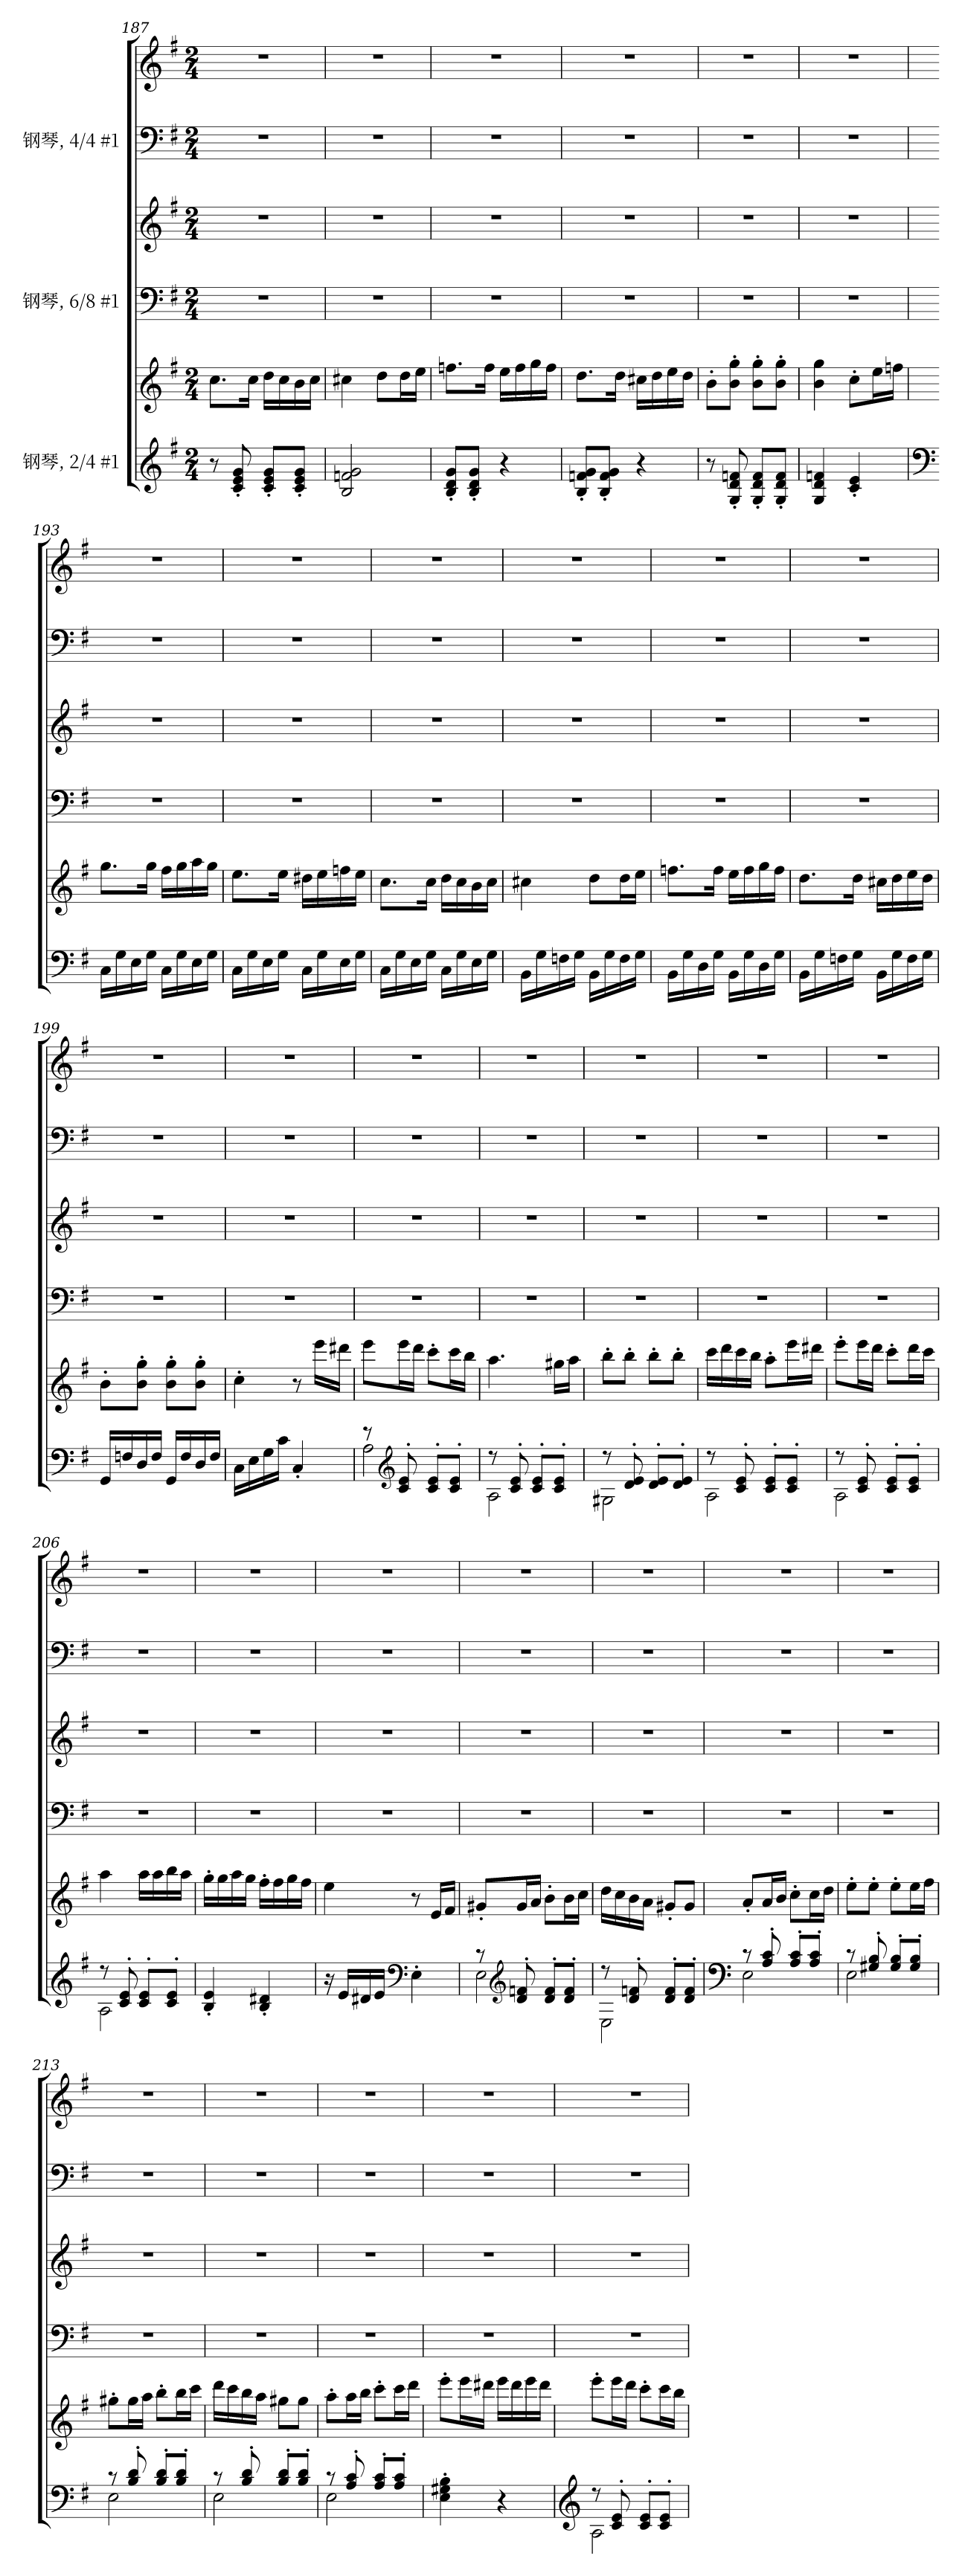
**kern	**kern	**kern	**kern	**kern	**kern
*part3	*part3	*part2	*part2	*part1	*part1
*staff6	*staff5	*staff4	*staff3	*staff2	*staff1
*I"钢琴, 2/4 #1	*	*I"钢琴, 6/8 #1	*	*I"钢琴, 4/4 #1	*
!!LO:LB:g=z
*clefG2	*clefG2	*clefF4	*clefG2	*clefF4	*clefG2
*k[f#]	*k[f#]	*k[f#]	*k[f#]	*k[f#]	*k[f#]
*M2/4	*M2/4	*M2/4	*M2/4	*M2/4	*M2/4
=187	=187	=187	=187	=187	=187
8r	8.cc\L	2r	2r	2r	2r
8c/' 8e/' 8g/'	.	.	.	.	.
.	16cc\Jk	.	.	.	.
8c/' 8e/' 8g/'L	16dd\LL	.	.	.	.
.	16cc\	.	.	.	.
8c/' 8e/' 8g/'J	16b\	.	.	.	.
.	16cc\JJ	.	.	.	.
=188	=188	=188	=188	=188	=188
2B/ 2fn/ 2g/	4cc#X\	2r	2r	2r	2r
.	8dd\L	.	.	.	.
.	16dd\L	.	.	.	.
.	16ee\JJ	.	.	.	.
=189	=189	=189	=189	=189	=189
8B/' 8d/' 8g/'L	8.ffn\L	2r	2r	2r	2r
8B/' 8d/' 8g/'J	.	.	.	.	.
.	16ff\Jk	.	.	.	.
4r	16ee\LL	.	.	.	.
.	16ff\	.	.	.	.
.	16gg\	.	.	.	.
.	16ff\JJ	.	.	.	.
=190	=190	=190	=190	=190	=190
8B/' 8fn/' 8g/'L	8.dd\L	2r	2r	2r	2r
8B/' 8f/' 8g/'J	.	.	.	.	.
.	16dd\Jk	.	.	.	.
4r	16cc#X\LL	.	.	.	.
.	16dd\	.	.	.	.
.	16ee\	.	.	.	.
.	16dd\JJ	.	.	.	.
=191	=191	=191	=191	=191	=191
8r	8b'\L	2r	2r	2r	2r
8G/' 8d/' 8fn/'	8b\' 8gg\'J	.	.	.	.
8G/' 8d/' 8f/'L	8b\' 8gg\'L	.	.	.	.
8G/' 8d/' 8f/'J	8b\' 8gg\'J	.	.	.	.
=192	=192	=192	=192	=192	=192
4G/ 4d/ 4fn/	4b\ 4gg\	2r	2r	2r	2r
4c/' 4e/'	8cc'\L	.	.	.	.
.	16ee\L	.	.	.	.
.	16ffn\JJ	.	.	.	.
!!LO:PB:g=z
=193	=193	=193	=193	=193	=193
*clefF4	*	*	*	*	*
16C\LL	8.gg\L	2r	2r	2r	2r
16G\	.	.	.	.	.
16E\	.	.	.	.	.
16G\JJ	16gg\Jk	.	.	.	.
16C\LL	16ff#\LL	.	.	.	.
16G\	16gg\	.	.	.	.
16E\	16aa\	.	.	.	.
16G\JJ	16gg\JJ	.	.	.	.
=194	=194	=194	=194	=194	=194
16C\LL	8.ee\L	2r	2r	2r	2r
16G\	.	.	.	.	.
16E\	.	.	.	.	.
16G\JJ	16ee\Jk	.	.	.	.
16C\LL	16dd#X\LL	.	.	.	.
16G\	16ee\	.	.	.	.
16E\	16ffn\	.	.	.	.
16G\JJ	16ee\JJ	.	.	.	.
=195	=195	=195	=195	=195	=195
16C\LL	8.cc\L	2r	2r	2r	2r
16G\	.	.	.	.	.
16E\	.	.	.	.	.
16G\JJ	16cc\Jk	.	.	.	.
16C\LL	16dd\LL	.	.	.	.
16G\	16cc\	.	.	.	.
16E\	16b\	.	.	.	.
16G\JJ	16cc\JJ	.	.	.	.
=196	=196	=196	=196	=196	=196
16BB\LL	4cc#X\	2r	2r	2r	2r
16G\	.	.	.	.	.
16Fn\	.	.	.	.	.
16G\JJ	.	.	.	.	.
16BB\LL	8dd\L	.	.	.	.
16G\	.	.	.	.	.
16F\	16dd\L	.	.	.	.
16G\JJ	16ee\JJ	.	.	.	.
!!LO:LB:g=z
=197	=197	=197	=197	=197	=197
16BB\LL	8.ffn\L	2r	2r	2r	2r
16G\	.	.	.	.	.
16D\	.	.	.	.	.
16G\JJ	16ff\Jk	.	.	.	.
16BB\LL	16ee\LL	.	.	.	.
16G\	16ff\	.	.	.	.
16D\	16gg\	.	.	.	.
16G\JJ	16ff\JJ	.	.	.	.
=198	=198	=198	=198	=198	=198
16BB\LL	8.dd\L	2r	2r	2r	2r
16G\	.	.	.	.	.
16Fn\	.	.	.	.	.
16G\JJ	16dd\Jk	.	.	.	.
16BB\LL	16cc#X\LL	.	.	.	.
16G\	16dd\	.	.	.	.
16F\	16ee\	.	.	.	.
16G\JJ	16dd\JJ	.	.	.	.
=199	=199	=199	=199	=199	=199
16GG/LL	8b'\L	2r	2r	2r	2r
16Fn/	.	.	.	.	.
16D/	8b\' 8gg\'J	.	.	.	.
16F/JJ	.	.	.	.	.
16GG/LL	8b\' 8gg\'L	.	.	.	.
16F/	.	.	.	.	.
16D/	8b\' 8gg\'J	.	.	.	.
16F/JJ	.	.	.	.	.
=200	=200	=200	=200	=200	=200
16C\LL	4cc'\	2r	2r	2r	2r
16E\	.	.	.	.	.
16G\	.	.	.	.	.
16c\JJ	.	.	.	.	.
4C'/	8r	.	.	.	.
.	16eee\LL	.	.	.	.
.	16ddd#X\JJ	.	.	.	.
!!LO:PB:g=z
=201	=201	=201	=201	=201	=201
*^	*	*	*	*	*
8r	2A\	8eee\L	2r	2r	2r	2r
*clefG2	*	*	*	*	*	*
8c/' 8e/'	.	16eee\L	.	.	.	.
.	.	16ddd\JJ	.	.	.	.
8c/' 8e/'L	.	8ccc'\L	.	.	.	.
8c/' 8e/'J	.	16ccc\L	.	.	.	.
.	.	16bb\JJ	.	.	.	.
=202	=202	=202	=202	=202	=202	=202
8r	2A\	4.aa\	2r	2r	2r	2r
8c/' 8e/'	.	.	.	.	.	.
8c/' 8e/'L	.	.	.	.	.	.
8c/' 8e/'J	.	16gg#X\LL	.	.	.	.
.	.	16aa\JJ	.	.	.	.
=203	=203	=203	=203	=203	=203	=203
8r	2G#X\	8bb'\L	2r	2r	2r	2r
8d/' 8e/'	.	8bb'\J	.	.	.	.
8d/' 8e/'L	.	8bb'\L	.	.	.	.
8d/' 8e/'J	.	8bb'\J	.	.	.	.
=204	=204	=204	=204	=204	=204	=204
8r	2A\	16ccc\LL	2r	2r	2r	2r
.	.	16ddd\	.	.	.	.
8c/' 8e/'	.	16ccc\	.	.	.	.
.	.	16bb\JJ	.	.	.	.
8c/' 8e/'L	.	8aa'\L	.	.	.	.
8c/' 8e/'J	.	16eee\L	.	.	.	.
.	.	16ddd#X\JJ	.	.	.	.
!!LO:LB:g=z
=205	=205	=205	=205	=205	=205	=205
8r	2A\	8eee'\L	2r	2r	2r	2r
8c/' 8e/'	.	16eee\L	.	.	.	.
.	.	16ddd\JJ	.	.	.	.
8c/' 8e/'L	.	8ccc'\L	.	.	.	.
8c/' 8e/'J	.	16ddd\L	.	.	.	.
.	.	16ccc\JJ	.	.	.	.
=206	=206	=206	=206	=206	=206	=206
8r	2A\	4aa\	2r	2r	2r	2r
8c/' 8e/'	.	.	.	.	.	.
8c/' 8e/'L	.	16aa\LL	.	.	.	.
.	.	16aa\	.	.	.	.
8c/' 8e/'J	.	16bb\	.	.	.	.
.	.	16aa\JJ	.	.	.	.
*v	*v	*	*	*	*	*
=207	=207	=207	=207	=207	=207
4B/' 4e/'	16gg'\LL	2r	2r	2r	2r
.	16gg\	.	.	.	.
.	16aa\	.	.	.	.
.	16gg\JJ	.	.	.	.
4B/' 4d#X/'	16ff#'\LL	.	.	.	.
.	16ff#\	.	.	.	.
.	16gg\	.	.	.	.
.	16ff#\JJ	.	.	.	.
=208	=208	=208	=208	=208	=208
16r	4ee\	2r	2r	2r	2r
16e/LL	.	.	.	.	.
16d#X/	.	.	.	.	.
16e/JJ	.	.	.	.	.
*clefF4	*	*	*	*	*
4E'\	8r	.	.	.	.
.	16e/LL	.	.	.	.
.	16f#/JJ	.	.	.	.
!!LO:PB:g=z
=209	=209	=209	=209	=209	=209
*^	*	*	*	*	*
8r	2E\	8g#X'/L	2r	2r	2r	2r
*clefG2	*	*	*	*	*	*
8d/' 8fn/'	.	16g#/L	.	.	.	.
.	.	16a/JJ	.	.	.	.
8d/' 8f/'L	.	8b'\L	.	.	.	.
8d/' 8f/'J	.	16b\L	.	.	.	.
.	.	16cc\JJ	.	.	.	.
=210	=210	=210	=210	=210	=210	=210
8r	2E\	16dd\LL	2r	2r	2r	2r
.	.	16cc\	.	.	.	.
8d/' 8fn/'	.	16b\	.	.	.	.
.	.	16a\JJ	.	.	.	.
8d/' 8f/'L	.	8g#X'/L	.	.	.	.
8d/' 8f/'J	.	8g#/J	.	.	.	.
=211	=211	=211	=211	=211	=211	=211
*clefF4	*	*	*	*	*	*
8r	2E\	8a'/L	2r	2r	2r	2r
8A/' 8c/'	.	16a/L	.	.	.	.
.	.	16b/JJ	.	.	.	.
8A/' 8c/'L	.	8cc'\L	.	.	.	.
8A/' 8c/'J	.	16cc\L	.	.	.	.
.	.	16dd\JJ	.	.	.	.
=212	=212	=212	=212	=212	=212	=212
8r	2E\	8ee'\L	2r	2r	2r	2r
8G#X/' 8B/'	.	8ee'\J	.	.	.	.
8G#/' 8B/'L	.	8ee'\L	.	.	.	.
8G#/' 8B/'J	.	16ee\L	.	.	.	.
.	.	16ff#\JJ	.	.	.	.
=213	=213	=213	=213	=213	=213	=213
8r	2E\	8gg#X'\L	2r	2r	2r	2r
8B/' 8d/'	.	16gg#\L	.	.	.	.
.	.	16aa\JJ	.	.	.	.
8B/' 8d/'L	.	8bb'\L	.	.	.	.
8B/' 8d/'J	.	16bb\L	.	.	.	.
.	.	16ccc\JJ	.	.	.	.
!!LO:LB:g=z
=214	=214	=214	=214	=214	=214	=214
8r	2E\	16ddd\LL	2r	2r	2r	2r
.	.	16ccc\	.	.	.	.
8B/' 8d/'	.	16bb\	.	.	.	.
.	.	16aa\JJ	.	.	.	.
8B/' 8d/'L	.	8gg#X\L	.	.	.	.
8B/' 8d/'J	.	8gg#\J	.	.	.	.
=215	=215	=215	=215	=215	=215	=215
8r	2E\	8aa'\L	2r	2r	2r	2r
8A/' 8c/'	.	16aa\L	.	.	.	.
.	.	16bb\JJ	.	.	.	.
8A/' 8c/'L	.	8ccc'\L	.	.	.	.
8A/' 8c/'J	.	16ccc\L	.	.	.	.
.	.	16ddd\JJ	.	.	.	.
*v	*v	*	*	*	*	*
=216	=216	=216	=216	=216	=216
4E\' 4G#X\' 4B\'	8eee'\L	2r	2r	2r	2r
.	16eee\L	.	.	.	.
.	16ddd#X\JJ	.	.	.	.
4r	16eee\LL	.	.	.	.
.	16ddd#\	.	.	.	.
.	16eee\	.	.	.	.
.	16ddd#\JJ	.	.	.	.
=217	=217	=217	=217	=217	=217
*clefG2	*	*	*	*	*
*^	*	*	*	*	*
8r	2A\	8eee'\L	2r	2r	2r	2r
8c/' 8e/'	.	16eee\L	.	.	.	.
.	.	16ddd\JJ	.	.	.	.
8c/' 8e/'L	.	8ccc'\L	.	.	.	.
8c/' 8e/'J	.	16ccc\L	.	.	.	.
.	.	16bb\JJ	.	.	.	.
*v	*v	*	*	*	*	*
=	=	=	=	=	=
*-	*-	*-	*-	*-	*-
